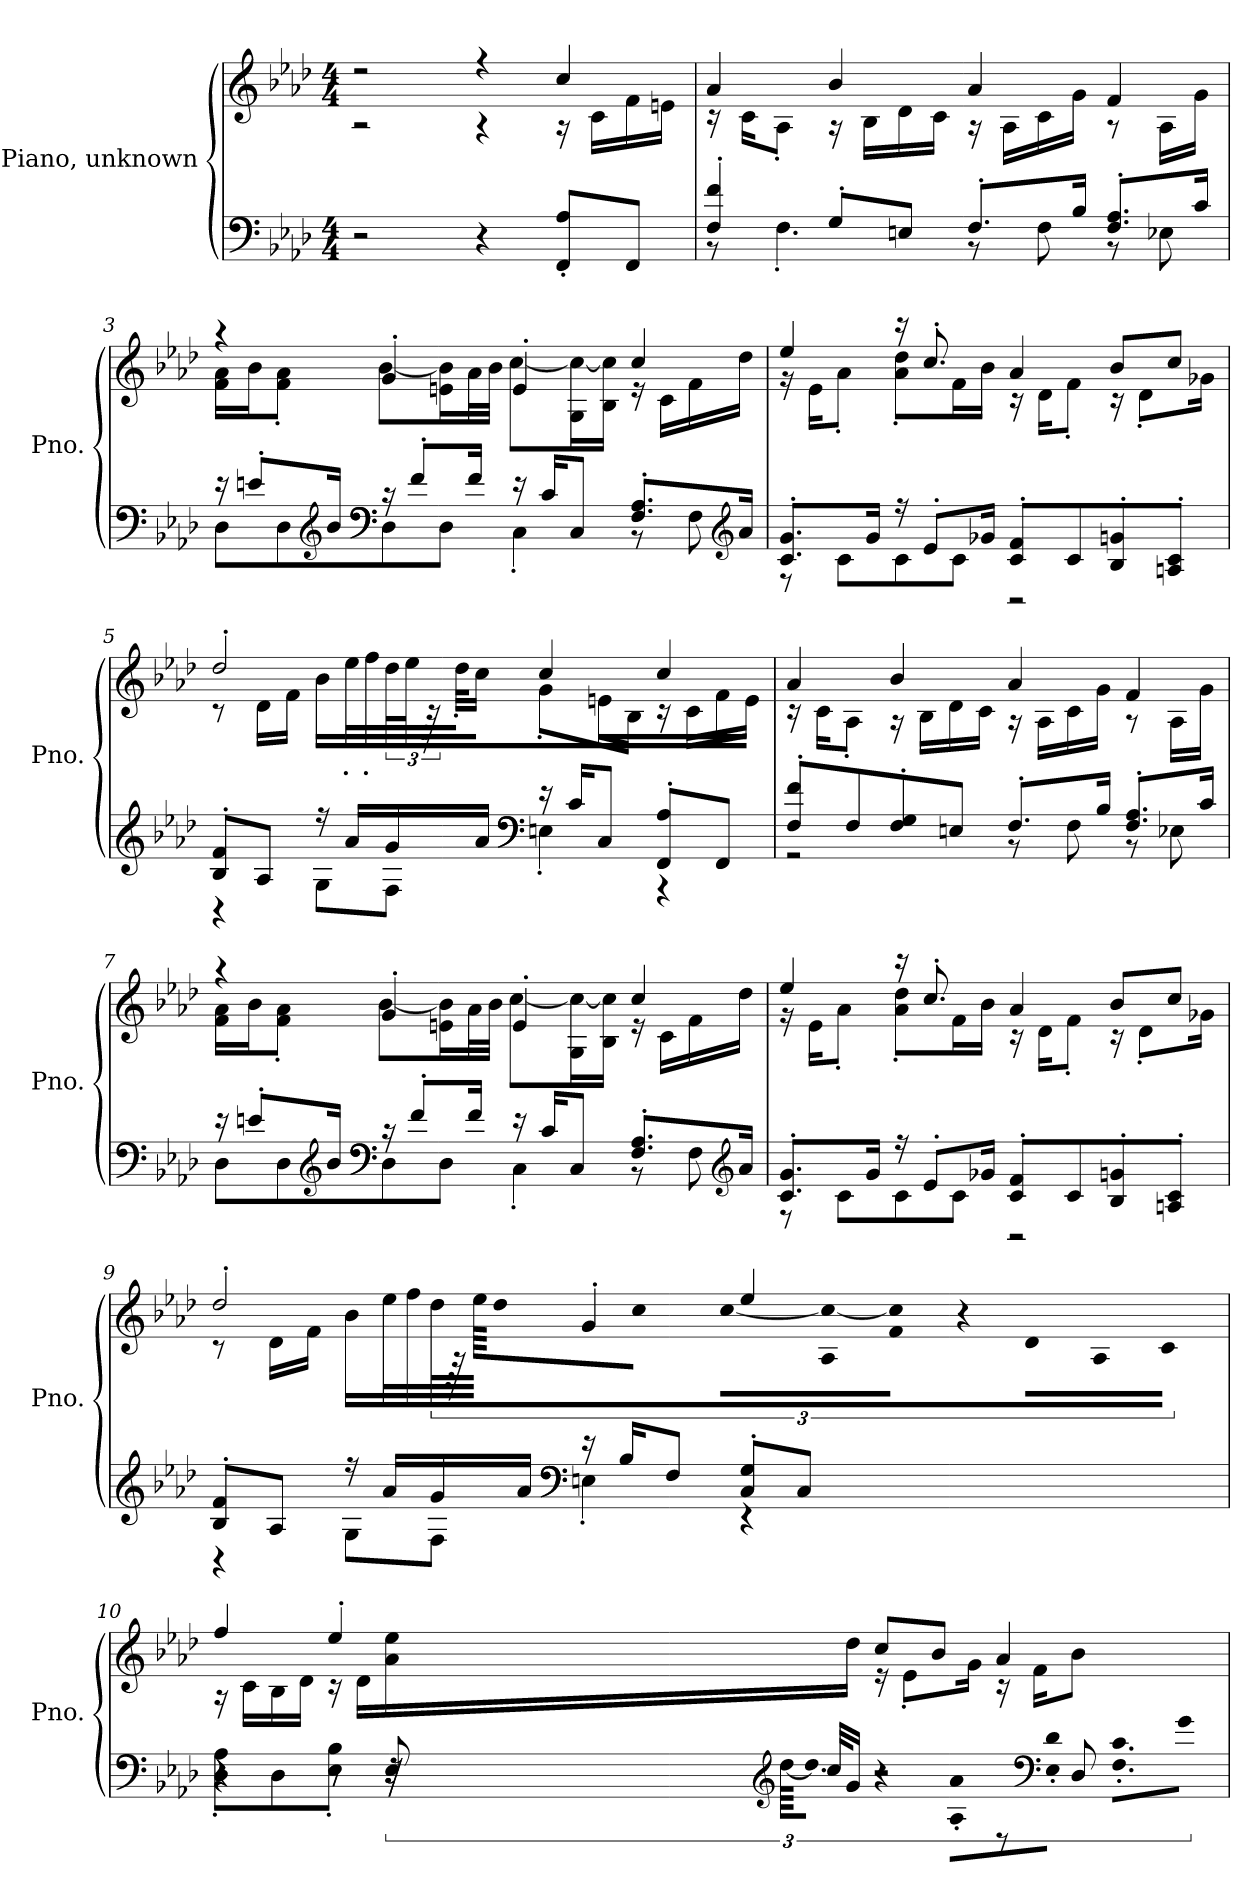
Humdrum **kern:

**kern	**kern
*part1	*part1
*staff2	*staff1
*I"Piano, unknown	*
*I'Pno.	*
*clefF4	*clefG2
*k[b-e-a-d-]	*k[b-e-a-d-]
*M4/4	*M4/4
*MM120	*MM120
=1	=1
*	*^
2r	2r	2r
4r	4r	4r
8FF/' 8A-/'L	4cc/	16r
.	.	16c\LL
8FF/J	.	16f\
.	.	16en\JJ
=2	=2	=2
*^	*	*
4F/' 4f/'	8r	4a-/	16r
.	.	.	16c\KL
.	4.F'\	.	8A-'\J
8G'/L	.	4b-/	16r
.	.	.	16B-\LL
8En/J	.	.	16d-\
.	.	.	16c\JJ
8.F'/L	8r	4a-/	16r
.	.	.	16A-\LL
.	8F\	.	16c\
16B-/Jk	.	.	16g\JJ
8.F/' 8.A-/'L	8r	4f/	8r
.	8E-X\	.	16A-\LL
16c/Jk	.	.	16g\JJ
!!LO:LB:g=z	!!
=3	=3	=3	=3
16r	8D-\L	4r	16f\ 16a-\LL
8en'/L	.	.	16b-\J
.	8D-\	.	8f\' 8a-\'J
*clefG2	*	*	*
16b-/Jk	.	.	.
*clefF4	*	*	*
16r	8D-\	4g'/	[8b-\L
8f'/L	.	.	.
.	8D-\J	.	16en\ 16b-\]L
16f/Jk	.	.	32a-\L
.	.	.	32b-\JJJ
16r	4C'\	4e'/	[8cc\L
16c/KL	.	.	.
8C/J	.	.	16G\ 16cc\_L
.	.	.	16B-\ 16cc\]JJ
8.F/' 8.A-/'L	8r	4cc/	16r
.	.	.	16c\LL
.	8F\	.	16f\
*clefG2	*	*	*
16a-/Jk	.	.	16dd-\JJ
=4	=4	=4	=4
8.c/' 8.g/'L	8r	4ee-/	16r
.	.	.	16e-\KL
.	8c\L	.	8a-'\J
16g/Jk	.	.	.
16r	8c\	16r	8a-\' 8dd-\'L
8e-'/L	.	8.cc'/	.
.	8c\J	.	16f\L
16g-X/Jk	.	.	16b-\JJ
8c/' 8f/'L	2r	4a-/	16r
.	.	.	16d-\KL
8c/	.	.	8f'\J
8B-/' 8gn/'	.	8b-/L	16r
.	.	.	8d-'\L
8An/' 8c/'J	.	8cc/J	.
.	.	.	16g-X\Jk
!!LO:LB:g=z	!!
=5	=5	=5	=5
8B-/' 8f/'L	4r	2dd-'/	8r
8A-/J	.	.	16d-\LL
.	.	.	16f\JJ
16r	8G\L	.	16b-\LL
16a-/LL	.	.	32ee-'\L
.	.	.	32ff'\
16g/	8F\J	.	96dd-\L
.	.	.	96ee-\JJJJ
.	.	.	96r
.	.	.	32dd-'\KLL
16a-/JJ	.	.	16cc\JJ
*clefF4	*	*	*
16r	4En'\	4cc/	8g'\L
16c/KL	.	.	.
8C/J	.	.	16en\L
.	.	.	16B-\JJ
8FF/' 8A-/'L	4r	4cc/	16r
.	.	.	16c\LL
8FF/J	.	.	16f\
.	.	.	16e\JJ
=6	=6	=6	=6
8F/' 8f/'L	2r	4a-/	16r
.	.	.	16c\KL
8F/	.	.	8A-'\J
8F/' 8G/'	.	4b-/	16r
.	.	.	16B-\LL
8En/J	.	.	16d-\
.	.	.	16c\JJ
8.F'/L	8r	4a-/	16r
.	.	.	16A-\LL
.	8F\	.	16c\
16B-/Jk	.	.	16g\JJ
8.F/' 8.A-/'L	8r	4f/	8r
.	8E-X\	.	16A-\LL
16c/Jk	.	.	16g\JJ
!!LO:LB:g=z	!!
=7	=7	=7	=7
16r	8D-\L	4r	16f\ 16a-\LL
8en'/L	.	.	16b-\J
.	8D-\	.	8f\' 8a-\'J
*clefG2	*	*	*
16b-/Jk	.	.	.
*clefF4	*	*	*
16r	8D-\	4g'/	[8b-\L
8f'/L	.	.	.
.	8D-\J	.	16en\ 16b-\]L
16f/Jk	.	.	32a-\L
.	.	.	32b-\JJJ
16r	4C'\	4e'/	[8cc\L
16c/KL	.	.	.
8C/J	.	.	16G\ 16cc\_L
.	.	.	16B-\ 16cc\]JJ
8.F/' 8.A-/'L	8r	4cc/	16r
.	.	.	16c\LL
.	8F\	.	16f\
*clefG2	*	*	*
16a-/Jk	.	.	16dd-\JJ
=8	=8	=8	=8
8.c/' 8.g/'L	8r	4ee-/	16r
.	.	.	16e-\KL
.	8c\L	.	8a-'\J
16g/Jk	.	.	.
16r	8c\	16r	8a-\' 8dd-\'L
8e-'/L	.	8.cc'/	.
.	8c\J	.	16f\L
16g-X/Jk	.	.	16b-\JJ
8c/' 8f/'L	2r	4a-/	16r
.	.	.	16d-\KL
8c/	.	.	8f'\J
8B-/' 8gn/'	.	8b-/L	16r
.	.	.	8d-'\L
8An/' 8c/'J	.	8cc/J	.
.	.	.	16g-X\Jk
!!LO:LB:g=z	!!
=9	=9	=9	=9
8B-/' 8f/'L	4r	2dd-'/	8r
8A-/J	.	.	16d-\LL
.	.	.	16f\JJ
16r	8G\L	.	16b-\LL
16a-/LL	.	.	32ee-\L
.	.	.	32ff\
16g/	8F\J	.	96dd-\JJJk
.	.	.	96r
.	.	.	96ee-\KLLL
.	.	.	32dd-\J
16a-/JJ	.	.	16cc\JJ
*clefF4	*	*	*
16r	4En'\	4g'/	[8cc\L
16B-/KL	.	.	.
8F/J	.	.	16A-\ 16cc\_L
.	.	.	16f\ 16cc\]JJ
8C/' 8G/'L	4r	4ee-/	16r
.	.	.	16d-\LL
8C/J	.	.	16A-\
.	.	.	16c\JJ
!!LO:LB:g=z	!!
=10	=10	=10	=10
*	*^	*	*
4r	8D-\' 8A-\'L	4r	4ff/	16r
.	.	.	.	16c\LL
.	8D-\	.	.	16B-\
.	.	.	.	16d-\JJ
8r	8E-\' 8B-\'J	8r	4ee-'/	16r
.	.	.	.	16d-\LL
32r	48r	8E-/	.	16a-\' 16ee-\'
*clefG2	*	*	*	*
.	[96dd-\KKLL	.	.	.
32cc/KLL	16.dd-\JJ]	.	.	.
16g/JJ	.	.	.	16dd-\JJ
2r	8A-\' 8a-\'L	4r	8cc/L	16r
.	.	.	.	8e-'\L
*clefF4	*	*	*	*
.	8E-\' 8d-\'J	.	8b-/J	.
.	.	.	.	16g\Jk
.	8.F\' 8.c\'L	8r	4a-/	16r
.	.	.	.	16f\KL
.	.	8D-/	.	8b-\J
.	16g\Jk	.	.	.
*v	*v	*v	*	*
*	*v	*v
=	=
*-	*-
